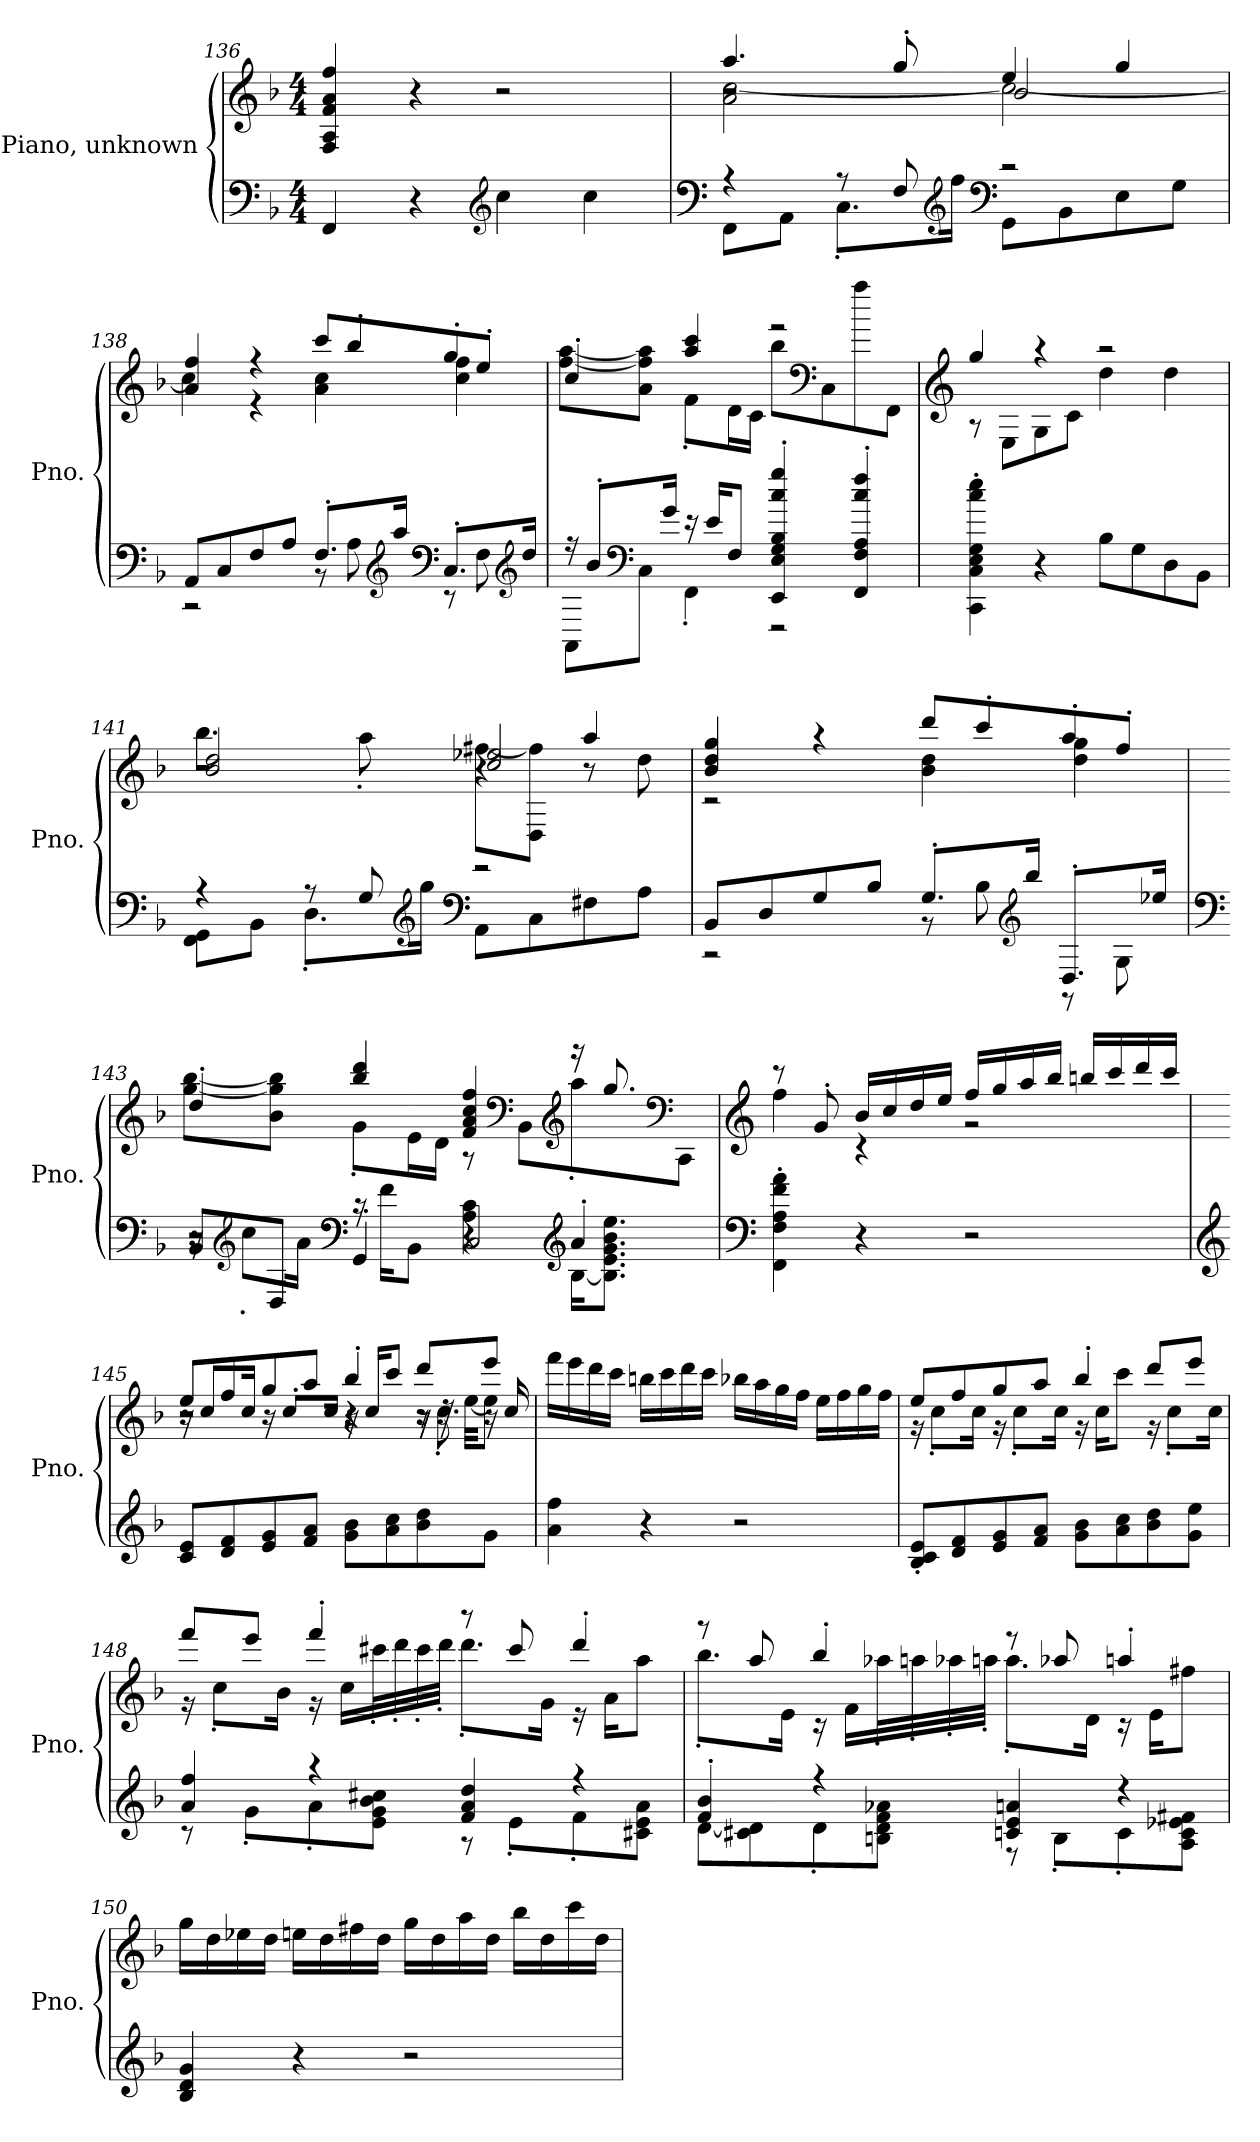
**kern	**kern
*part1	*part1
*staff2	*staff1
*I"Piano, unknown	*
*I'Pno.	*
*clefF4	*clefG2
*k[b-]	*k[b-]
*M4/4	*M4/4
=136	=136
4FF/	4F/ 4A/ 4f/ 4a/ 4ff/
4r	4r
*clefG2	*
4cc\	2r
4cc\	.
!!LO:LB:g=z
=137	=137
*clefF4	*
*^	*^
*	*	*	*^
4r	8FF\L	4.aa/	2a\ [2cc\	2r
.	8AA\J	.	.	.
8r	8.C'\L	.	.	.
8F/	.	8gg'/	.	.
*clefG2	*	*	*	*
.	16ff\Jk	.	.	.
*clefF4	*	*	*	*
2r	8GG\L	4ee/	2cc\_	2b-/
.	8BB-\	.	.	.
.	8E\	4gg/	.	.
.	8G\J	.	.	.
*	*	*	*v	*v
=138	=138	=138	=138
8AA/L	2r	4a/ 4ff/	4cc\]
8C/	.	.	.
8F/	.	4r	4r
8A/J	.	.	.
8.F'/L	8r	8ccc/L	4a\ 4cc\
.	8A\	8bb-'/	.
*clefG2	*	*	*
16aa/Jk	.	.	.
*clefF4	*	*	*
8.C'/L	8r	8gg'/	4cc\ 4ff\
.	8F\	8ee'/J	.
*clefG2	*	*	*
16dd/Jk	.	.	.
=139	=139	=139	=139
16r	8AA\L	4cc'/	[8ff\ [8aa\L
8b-'/L	.	.	.
*clefF4	*	*	*
.	8C\J	.	8a\ 8ff\] 8aa\]J
16g/Jk	.	.	.
16r	4FF'\	4aa/ 4ccc/	8f'\L
16e/KL	.	.	.
8F/J	.	.	16d\L
.	.	.	16c\JJ
4EE/' 4E/' 4G/' 4B-/' 4cc/' 4gg/'	2r	2r	8bb-\L
*	*	*clefF4	*
.	.	.	8C\
4FF/' 4F/' 4A/' 4cc/' 4ff/'	.	.	8aa\
.	.	.	8FF\J
*v	*v	*	*
!!LO:LB:g=z	!!
=140	=140	=140
*	*clefG2	*
4CC\' 4C\' 4E\' 4G\' 4cc\' 4ee\'	4gg/	8r
.	.	8E\L
4r	4r	8G\
.	.	8c\J
8B-\L	2r	4dd\
8G\	.	.
8D\	.	4dd\
8BB-\J	.	.
=141	=141	=141
*^	*	*^
4r	8FF\ 8GG\L	2r	4.bb-\	2b-/ 2dd/
.	8BB-\J	.	.	.
8r	8.D'\L	.	.	.
8G/	.	.	8aa'\	.
*clefG2	*	*	*	*
.	16gg\Jk	.	.	.
*clefF4	*	*	*	*
2r	8AA\L	4r	[8ff#X\L	2cc/ 2ee-X/
.	8C\	.	8D\ 8ff#\]J	.
.	8F#X\	4aa/	8r	.
.	8A\J	.	8dd\	.
*	*	*	*v	*v
=142	=142	=142	=142
8BB-/L	2r	4b-/ 4dd/ 4gg/	2r
8D/	.	.	.
8G/	.	4r	.
8B-/J	.	.	.
8.G'/L	8r	8ddd/L	4b-\ 4dd\
.	8B-\	8ccc'/	.
*clefG2	*	*	*
16bb-/Jk	.	.	.
8.D'/L	8r	8aa'/	4dd\ 4gg\
.	8G\	8ff'/J	.
16ee-X/Jk	.	.	.
*v	*v	*	*
!!LO:LB:g=z	!!
=143	=143	=143
*clefF4	*	*
*^	*	*
*	*^	*	*
2r	16r	8BB-/L	4dd'/	[8gg\ [8bb-\L
*clefG2	*	*	*	*
.	8cc'\L	.	.	.
.	.	8D/J	.	8b-\ 8gg\] 8bb-\]J
.	16a\Jk	.	.	.
*clefF4	*	*	*	*
.	16r	4GG'/	4bb-/ 4ddd/	8g'\L
.	16f\KL	.	.	.
.	8BB-\J	.	.	16e\L
.	.	.	.	16d\JJ
4r	4A\ 4c\	2C/	4f/ 4a/ 4cc/ 4ff/	8r
*	*	*	*clefF4	*
.	.	.	.	8BB-\L
*clefG2	*	*	*clefG2	*
4a'/	[16B-\KL	.	16r	8aa'\
.	8.B-\] 8.e\ 8.g\ 8.b-\ 8.ee\J	.	8.gg/	.
*	*	*	*clefF4	*
.	.	.	.	8CC\J
*v	*v	*v	*	*
=144	=144	=144
*clefF4	*clefG2	*
4FF\' 4F\' 4A\' 4f\' 4a\'	8r	4ff\
.	8g'/	.
4r	16b-/LL	4r
.	16cc/	.
.	16dd/	.
.	16ee/JJ	.
2r	16ff/LL	2r
.	16gg/	.
.	16aa/	.
.	16bb-/JJ	.
.	16bbn/LL	.
.	16ccc/	.
.	16ddd/	.
.	16ccc/JJ	.
*	*v	*v
!!LO:LB:g=z
=145	=145
*clefG2	*
*	*^
*	*	*^
*	*	*	*^
8c/ 8e/L	8ee/L	2r	16r	2r
.	.	.	8cc'/L	.
8d/ 8f/	8ff/	.	.	.
.	.	.	16cc/Jk	.
8e/ 8g/	8gg/	.	16r	.
.	.	.	8cc'/L	.
8f/ 8a/J	8aa/J	.	.	.
.	.	.	16cc/Jk	.
8g\ 8b-\L	4bb-'/	4r	16r	4r
.	.	.	16cc/KL	.
8a\ 8cc\	.	.	8ccc/J	.
8b-\ 8dd\	8ddd/L	16r	8r	16r
.	.	32r	.	8.cc'\
.	.	[32ee\KKL	.	.
8g\J	8eee/J	8ee\J]	16r	.
.	.	.	16cc/	.
*	*v	*v	*v	*v
=146	=146
4a\ 4ff\	16fff\LL
.	16eee\
.	16ddd\
.	16ccc\JJ
4r	16bbn\LL
.	16ccc\
.	16ddd\
.	16ccc\JJ
2r	16bb-X\LL
.	16aa\
.	16gg\
.	16ff\JJ
.	16ee\LL
.	16ff\
.	16gg\
.	16ff\JJ
!!LO:LB:g=z
=147	=147
*	*^
8B-/' 8c/' 8e/'L	8ee/L	16r
.	.	8cc'\L
8d/ 8f/	8ff/	.
.	.	16cc\Jk
8e/ 8g/	8gg/	16r
.	.	8cc'\L
8f/ 8a/J	8aa/J	.
.	.	16cc\Jk
8g\ 8b-\L	4bb-'/	16r
.	.	16cc\KL
8a\ 8cc\	.	8ccc\J
8b-\ 8dd\	8ddd/L	16r
.	.	8cc'\L
8g\ 8ee\J	8eee/J	.
.	.	16cc\Jk
=148	=148	=148
*^	*	*
4a/ 4ff/	8r	8fff/L	16r
.	.	.	8cc'\L
.	8g'\L	8eee/J	.
.	.	.	16b-\Jk
4r	8a'\	4fff'/	16r
.	.	.	16cc\LL
.	8e\ 8g\ 8b-\ 8cc#X\J	.	32ccc#X'\L
.	.	.	32ddd'\
.	.	.	32ccc#'\
.	.	.	32ddd'\JJJ
4f/ 4a/ 4dd/	8r	8r	8.ddd'\L
.	8e'\L	8ccc#/	.
.	.	.	16g\Jk
4r	8f'\	4ddd'/	16r
.	.	.	16a\KL
.	8c#X\ 8e\ 8a\J	.	8aa\J
!!LO:PB:g=z	!!
=149	=149	=149	=149
4f/' 4b-/'	[8d\L	8r	8.bb-'\L
.	8c#X\ 8d\]	8aa/	.
.	.	.	16e\Jk
4r	8d'\	4bb-'/	16r
.	.	.	16f\LL
.	8Bn\ 8d\ 8f\ 8a-X\J	.	32aa-X'\L
.	.	.	32aan'\
.	.	.	32aa-X'\
.	.	.	32aan'\JJJ
4cn/ 4e/ 4an/	8r	8r	8.aa'\L
.	8B'\L	8aa-X/	.
.	.	.	16d\Jk
4r	8c'\	4aan'/	16r
.	.	.	16e\KL
.	8A\ 8c\ 8e-X\ 8f#X\J	.	8ff#X\J
*v	*v	*	*
*	*v	*v
=150	=150
4B-/ 4d/ 4g/	16gg\LL
.	16dd\
.	16ee-X\
.	16dd\JJ
4r	16een\LL
.	16dd\
.	16ff#X\
.	16dd\JJ
2r	16gg\LL
.	16dd\
.	16aa\
.	16dd\JJ
.	16bb-\LL
.	16dd\
.	16ccc\
.	16dd\JJ
=	=
*-	*-
